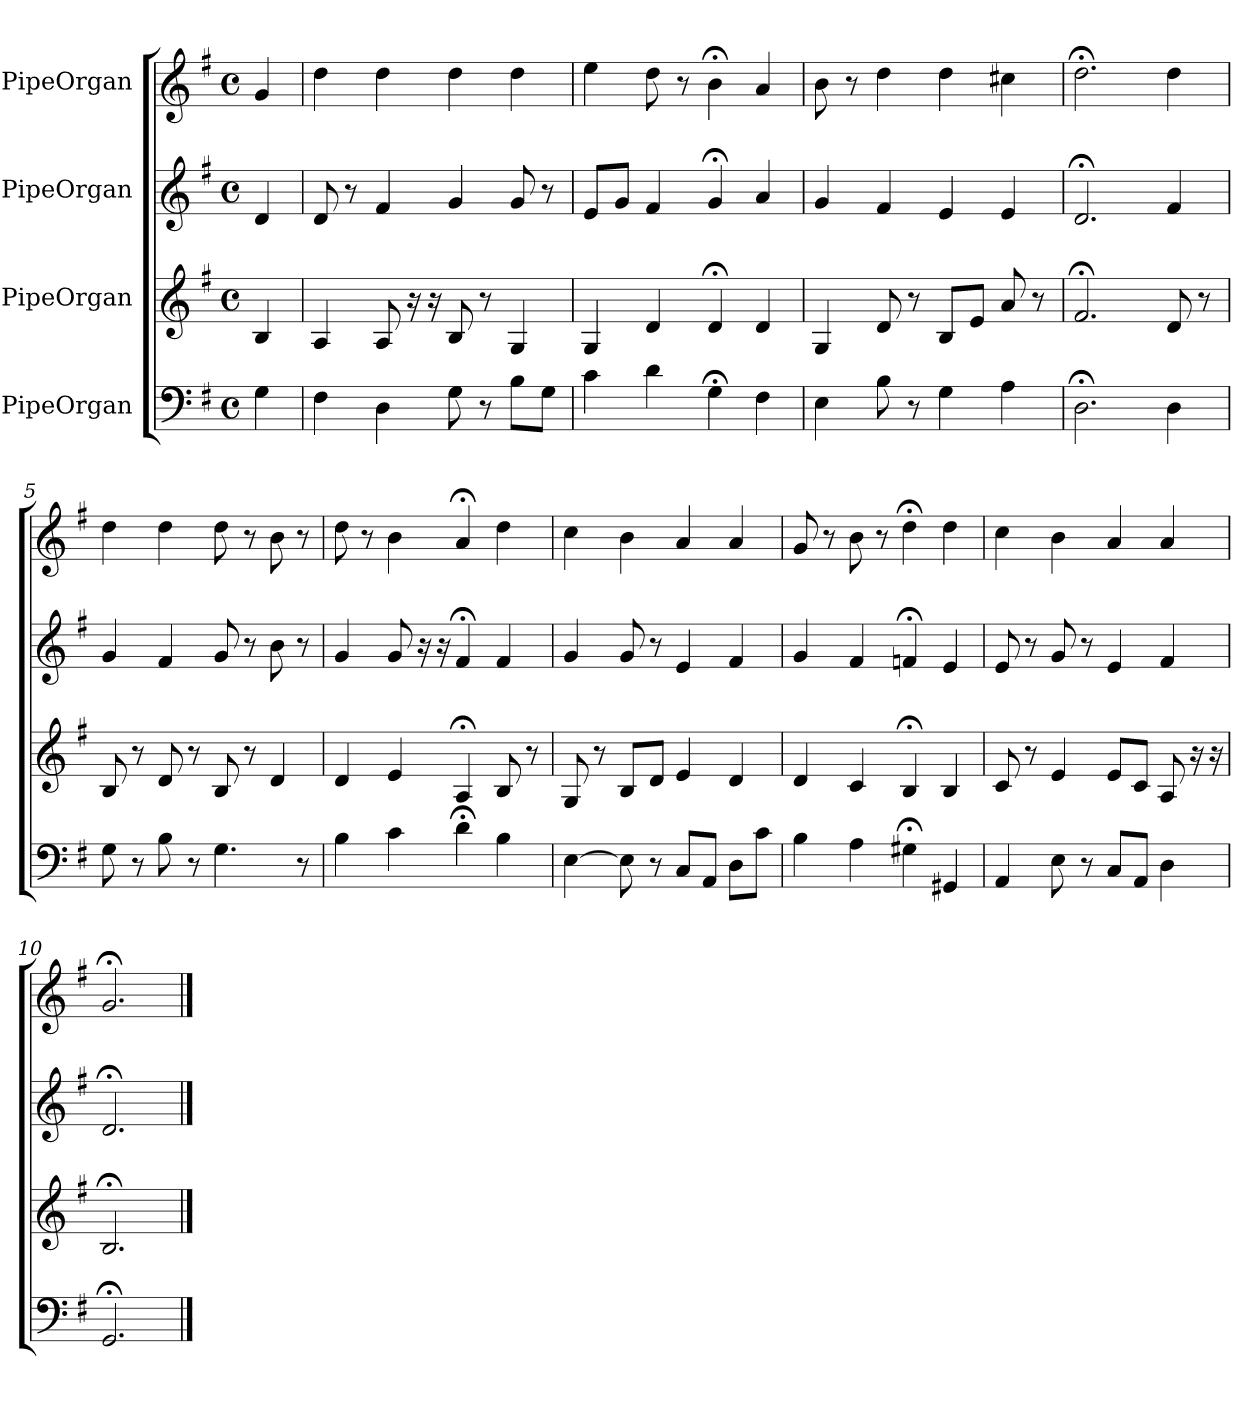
**kern	**kern	**kern	**kern
*part4	*part3	*part2	*part1
*staff4	*staff3	*staff2	*staff1
*I"PipeOrgan	*I"PipeOrgan	*I"PipeOrgan	*I"PipeOrgan
*k[f#]	*k[f#]	*k[f#]	*k[f#]
*G:	*G:	*G:	*G:
*M4/4	*M4/4	*M4/4	*M4/4
*met(c)	*met(c)	*met(c)	*met(c)
*MM60	*MM60	*MM60	*MM60
=	=	=	=
4G	4B	4d	4g
=1	=1	=1	=1
4F#	4A	8d	4dd
.	.	8r	.
4D	8A	4f#	4dd
.	16r	.	.
.	16r	.	.
8G	8B	4g	4dd
8r	8r	.	.
8BL	4G	8g	4dd
8GJ	.	8r	.
=2	=2	=2	=2
4c	4G	8eL	4ee
.	.	8gJ	.
4d	4d	4f#	8dd
.	.	.	8r
4G;<	4d;<	4g;<	4b;<
4F#	4d	4a	4a
=3	=3	=3	=3
4E	4G	4g	8b
.	.	.	8r
8B	8d	4f#	4dd
8r	8r	.	.
4G	8BL	4e	4dd
.	8eJ	.	.
4A	8a	4e	4cc#X
.	8r	.	.
=4	=4	=4	=4
2.D;<	2.f#;<	2.d;<	2.dd;<
4D	8d	4f#	4dd
.	8r	.	.
=5	=5	=5	=5
8G	8B	4g	4dd
8r	8r	.	.
8B	8d	4f#	4dd
8r	8r	.	.
4.G	8B	8g	8dd
.	8r	8r	8r
.	4d	8b	8b
8r	.	8r	8r
=6	=6	=6	=6
4B	4d	4g	8dd
.	.	.	8r
4c	4e	8g	4b
.	.	16r	.
.	.	16r	.
4d;<	4A;<	4f#;<	4a;<
4B	8B	4f#	4dd
.	8r	.	.
=7	=7	=7	=7
[4E	8G	4g	4cc
.	8r	.	.
8E]	8BL	8g	4b
8r	8dJ	8r	.
8CL	4e	4e	4a
8AAJ	.	.	.
8DL	4d	4f#	4a
8cJ	.	.	.
=8	=8	=8	=8
4B	4d	4g	8g
.	.	.	8r
4A	4c	4f#	8b
.	.	.	8r
4G#X;<	4B;<	4fn;<	4dd;<
4GG#X	4B	4e	4dd
=9	=9	=9	=9
4AA	8c	8e	4cc
.	8r	8r	.
8E	4e	8g	4b
8r	.	8r	.
8CL	8eL	4e	4a
8AAJ	8cJ	.	.
4D	8A	4f#	4a
.	16r	.	.
.	16r	.	.
=10	=10	=10	=10
2.GG;<	2.B;<	2.d;<	2.g;<
==	==	==	==
*-	*-	*-	*-
